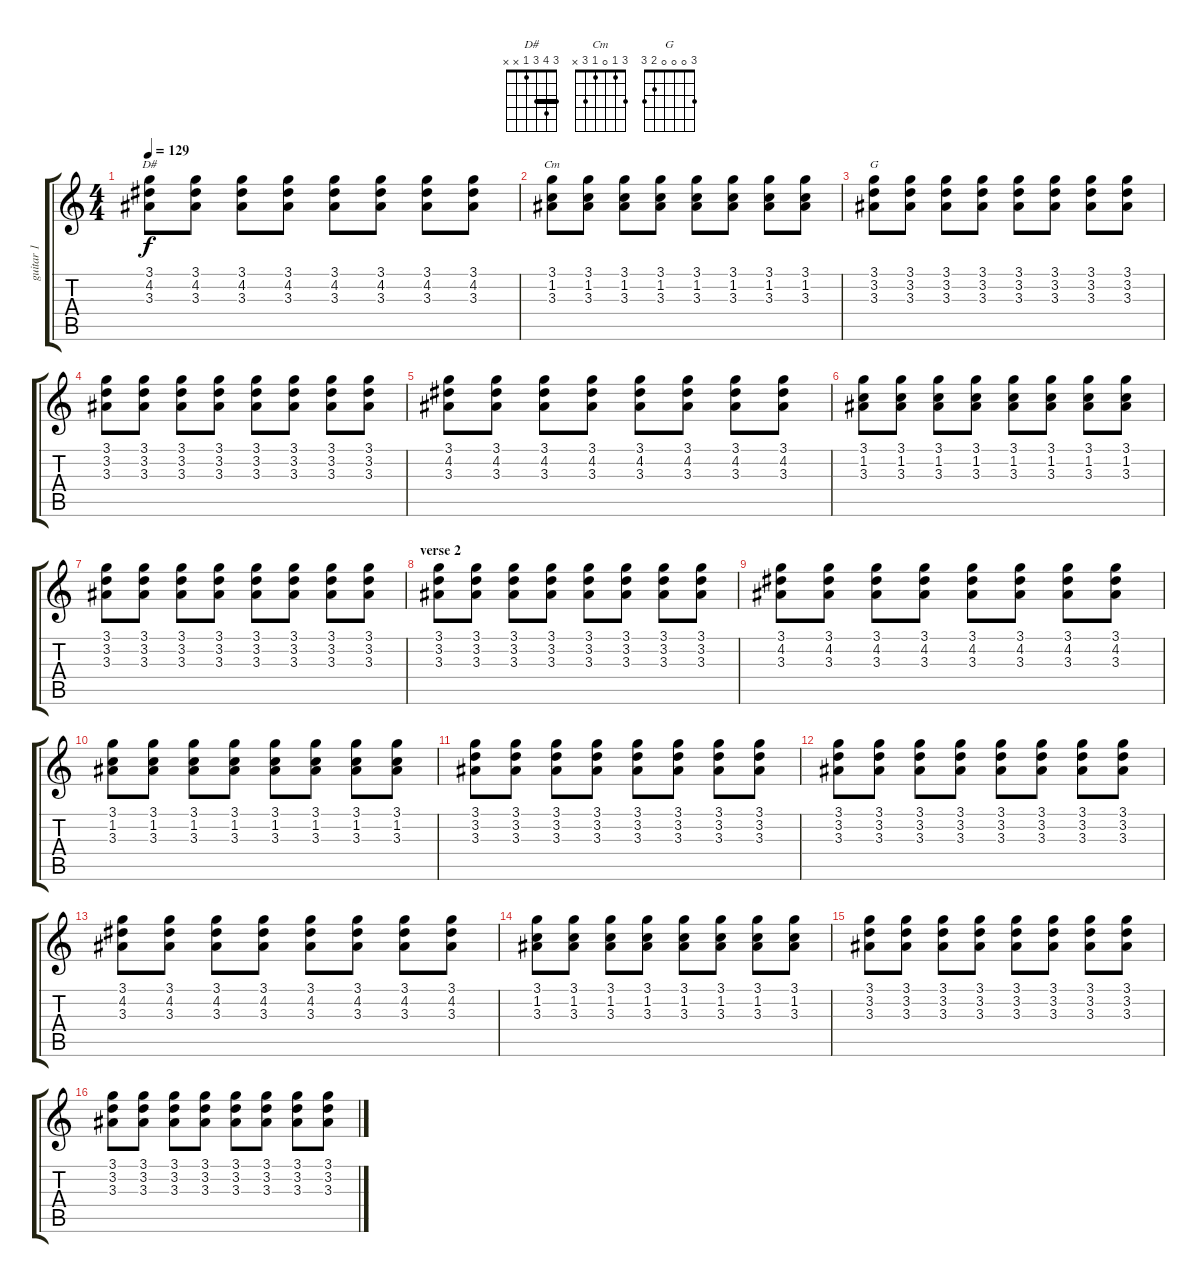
\track ("guitar 1" "guitar 1") {instrument electricguitarmuted}
\staff {score tabs}
\tuning (E4 B3 G3 D3 A2 E2) {hide}
\chord ("D#" 3 4 3 1 x x) {barre 3}
\chord ("Cm" 3 1 0 1 3 x)
\chord ("G" 3 0 0 0 2 3)
\ts (4 4)
\tempo 129
\clef g2
\ks c
(3.1 4.2 3.3).8{ch "D#" dy f} (3.1 4.2 3.3).8 (3.1 4.2 3.3).8 (3.1 4.2 3.3).8 (3.1 4.2 3.3).8 (3.1 4.2 3.3).8 (3.1 4.2 3.3).8 (3.1 4.2 3.3).8 |
(3.1 1.2 3.3).8{ch "Cm"} (3.1 1.2 3.3).8 (3.1 1.2 3.3).8 (3.1 1.2 3.3).8 (3.1 1.2 3.3).8 (3.1 1.2 3.3).8 (3.1 1.2 3.3).8 (3.1 1.2 3.3).8 |
(3.1 3.2 3.3).8{ch "G"} (3.1 3.2 3.3).8 (3.1 3.2 3.3).8 (3.1 3.2 3.3).8 (3.1 3.2 3.3).8 (3.1 3.2 3.3).8 (3.1 3.2 3.3).8 (3.1 3.2 3.3).8 |
(3.1 3.2 3.3).8 (3.1 3.2 3.3).8 (3.1 3.2 3.3).8 (3.1 3.2 3.3).8 (3.1 3.2 3.3).8 (3.1 3.2 3.3).8 (3.1 3.2 3.3).8 (3.1 3.2 3.3).8 |
(3.1 4.2 3.3).8 (3.1 4.2 3.3).8 (3.1 4.2 3.3).8 (3.1 4.2 3.3).8 (3.1 4.2 3.3).8 (3.1 4.2 3.3).8 (3.1 4.2 3.3).8 (3.1 4.2 3.3).8 |
(3.1 1.2 3.3).8 (3.1 1.2 3.3).8 (3.1 1.2 3.3).8 (3.1 1.2 3.3).8 (3.1 1.2 3.3).8 (3.1 1.2 3.3).8 (3.1 1.2 3.3).8 (3.1 1.2 3.3).8 |
(3.1 3.2 3.3).8 (3.1 3.2 3.3).8 (3.1 3.2 3.3).8 (3.1 3.2 3.3).8 (3.1 3.2 3.3).8 (3.1 3.2 3.3).8 (3.1 3.2 3.3).8 (3.1 3.2 3.3).8 |
\section ("" "verse 2")
(3.1 3.2 3.3).8 (3.1 3.2 3.3).8 (3.1 3.2 3.3).8 (3.1 3.2 3.3).8 (3.1 3.2 3.3).8 (3.1 3.2 3.3).8 (3.1 3.2 3.3).8 (3.1 3.2 3.3).8 |
(3.1 4.2 3.3).8 (3.1 4.2 3.3).8 (3.1 4.2 3.3).8 (3.1 4.2 3.3).8 (3.1 4.2 3.3).8 (3.1 4.2 3.3).8 (3.1 4.2 3.3).8 (3.1 4.2 3.3).8 |
(3.1 1.2 3.3).8 (3.1 1.2 3.3).8 (3.1 1.2 3.3).8 (3.1 1.2 3.3).8 (3.1 1.2 3.3).8 (3.1 1.2 3.3).8 (3.1 1.2 3.3).8 (3.1 1.2 3.3).8 |
(3.1 3.2 3.3).8 (3.1 3.2 3.3).8 (3.1 3.2 3.3).8 (3.1 3.2 3.3).8 (3.1 3.2 3.3).8 (3.1 3.2 3.3).8 (3.1 3.2 3.3).8 (3.1 3.2 3.3).8 |
(3.1 3.2 3.3).8 (3.1 3.2 3.3).8 (3.1 3.2 3.3).8 (3.1 3.2 3.3).8 (3.1 3.2 3.3).8 (3.1 3.2 3.3).8 (3.1 3.2 3.3).8 (3.1 3.2 3.3).8 |
(3.1 4.2 3.3).8 (3.1 4.2 3.3).8 (3.1 4.2 3.3).8 (3.1 4.2 3.3).8 (3.1 4.2 3.3).8 (3.1 4.2 3.3).8 (3.1 4.2 3.3).8 (3.1 4.2 3.3).8 |
(3.1 1.2 3.3).8 (3.1 1.2 3.3).8 (3.1 1.2 3.3).8 (3.1 1.2 3.3).8 (3.1 1.2 3.3).8 (3.1 1.2 3.3).8 (3.1 1.2 3.3).8 (3.1 1.2 3.3).8 |
(3.1 3.2 3.3).8 (3.1 3.2 3.3).8 (3.1 3.2 3.3).8 (3.1 3.2 3.3).8 (3.1 3.2 3.3).8 (3.1 3.2 3.3).8 (3.1 3.2 3.3).8 (3.1 3.2 3.3).8 |
(3.1 3.2 3.3).8 (3.1 3.2 3.3).8 (3.1 3.2 3.3).8 (3.1 3.2 3.3).8 (3.1 3.2 3.3).8 (3.1 3.2 3.3).8 (3.1 3.2 3.3).8 (3.1 3.2 3.3).8
